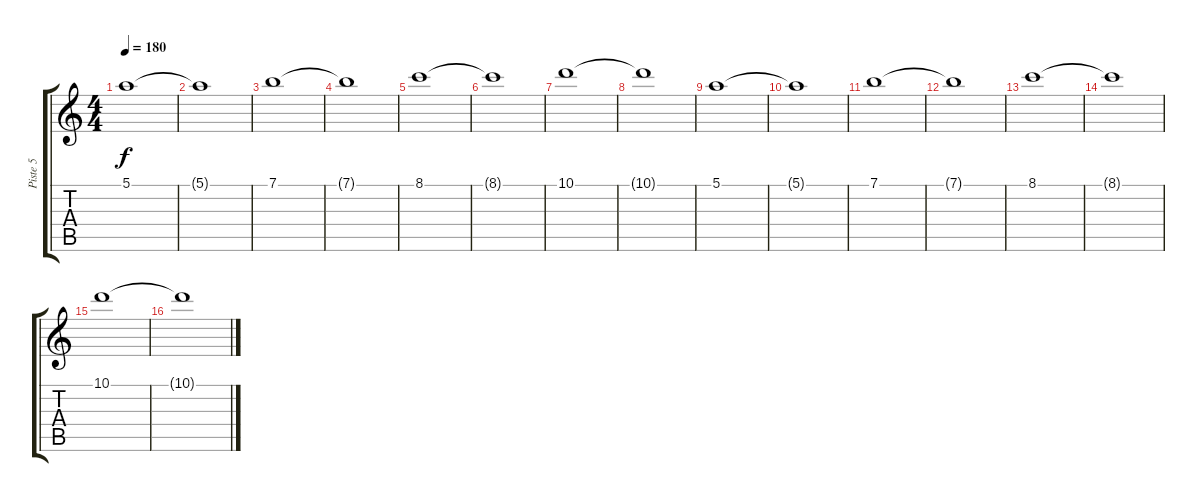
\track ("Piste 5" "Piste 5") {instrument distortionguitar}
\staff {score tabs}
\tuning (E4 B3 G3 D3 A2 E2) {hide}
\ts (4 4)
\tempo 180
\clef g2
\ks c
5.1.1{dy f} |
5.1{t}.1 |
7.1.1 |
7.1{t}.1 |
8.1.1 |
8.1{t}.1 |
10.1.1 |
10.1{t}.1 |
5.1.1 |
5.1{t}.1 |
7.1.1 |
7.1{t}.1 |
8.1.1 |
8.1{t}.1 |
10.1.1 |
10.1{t}.1
